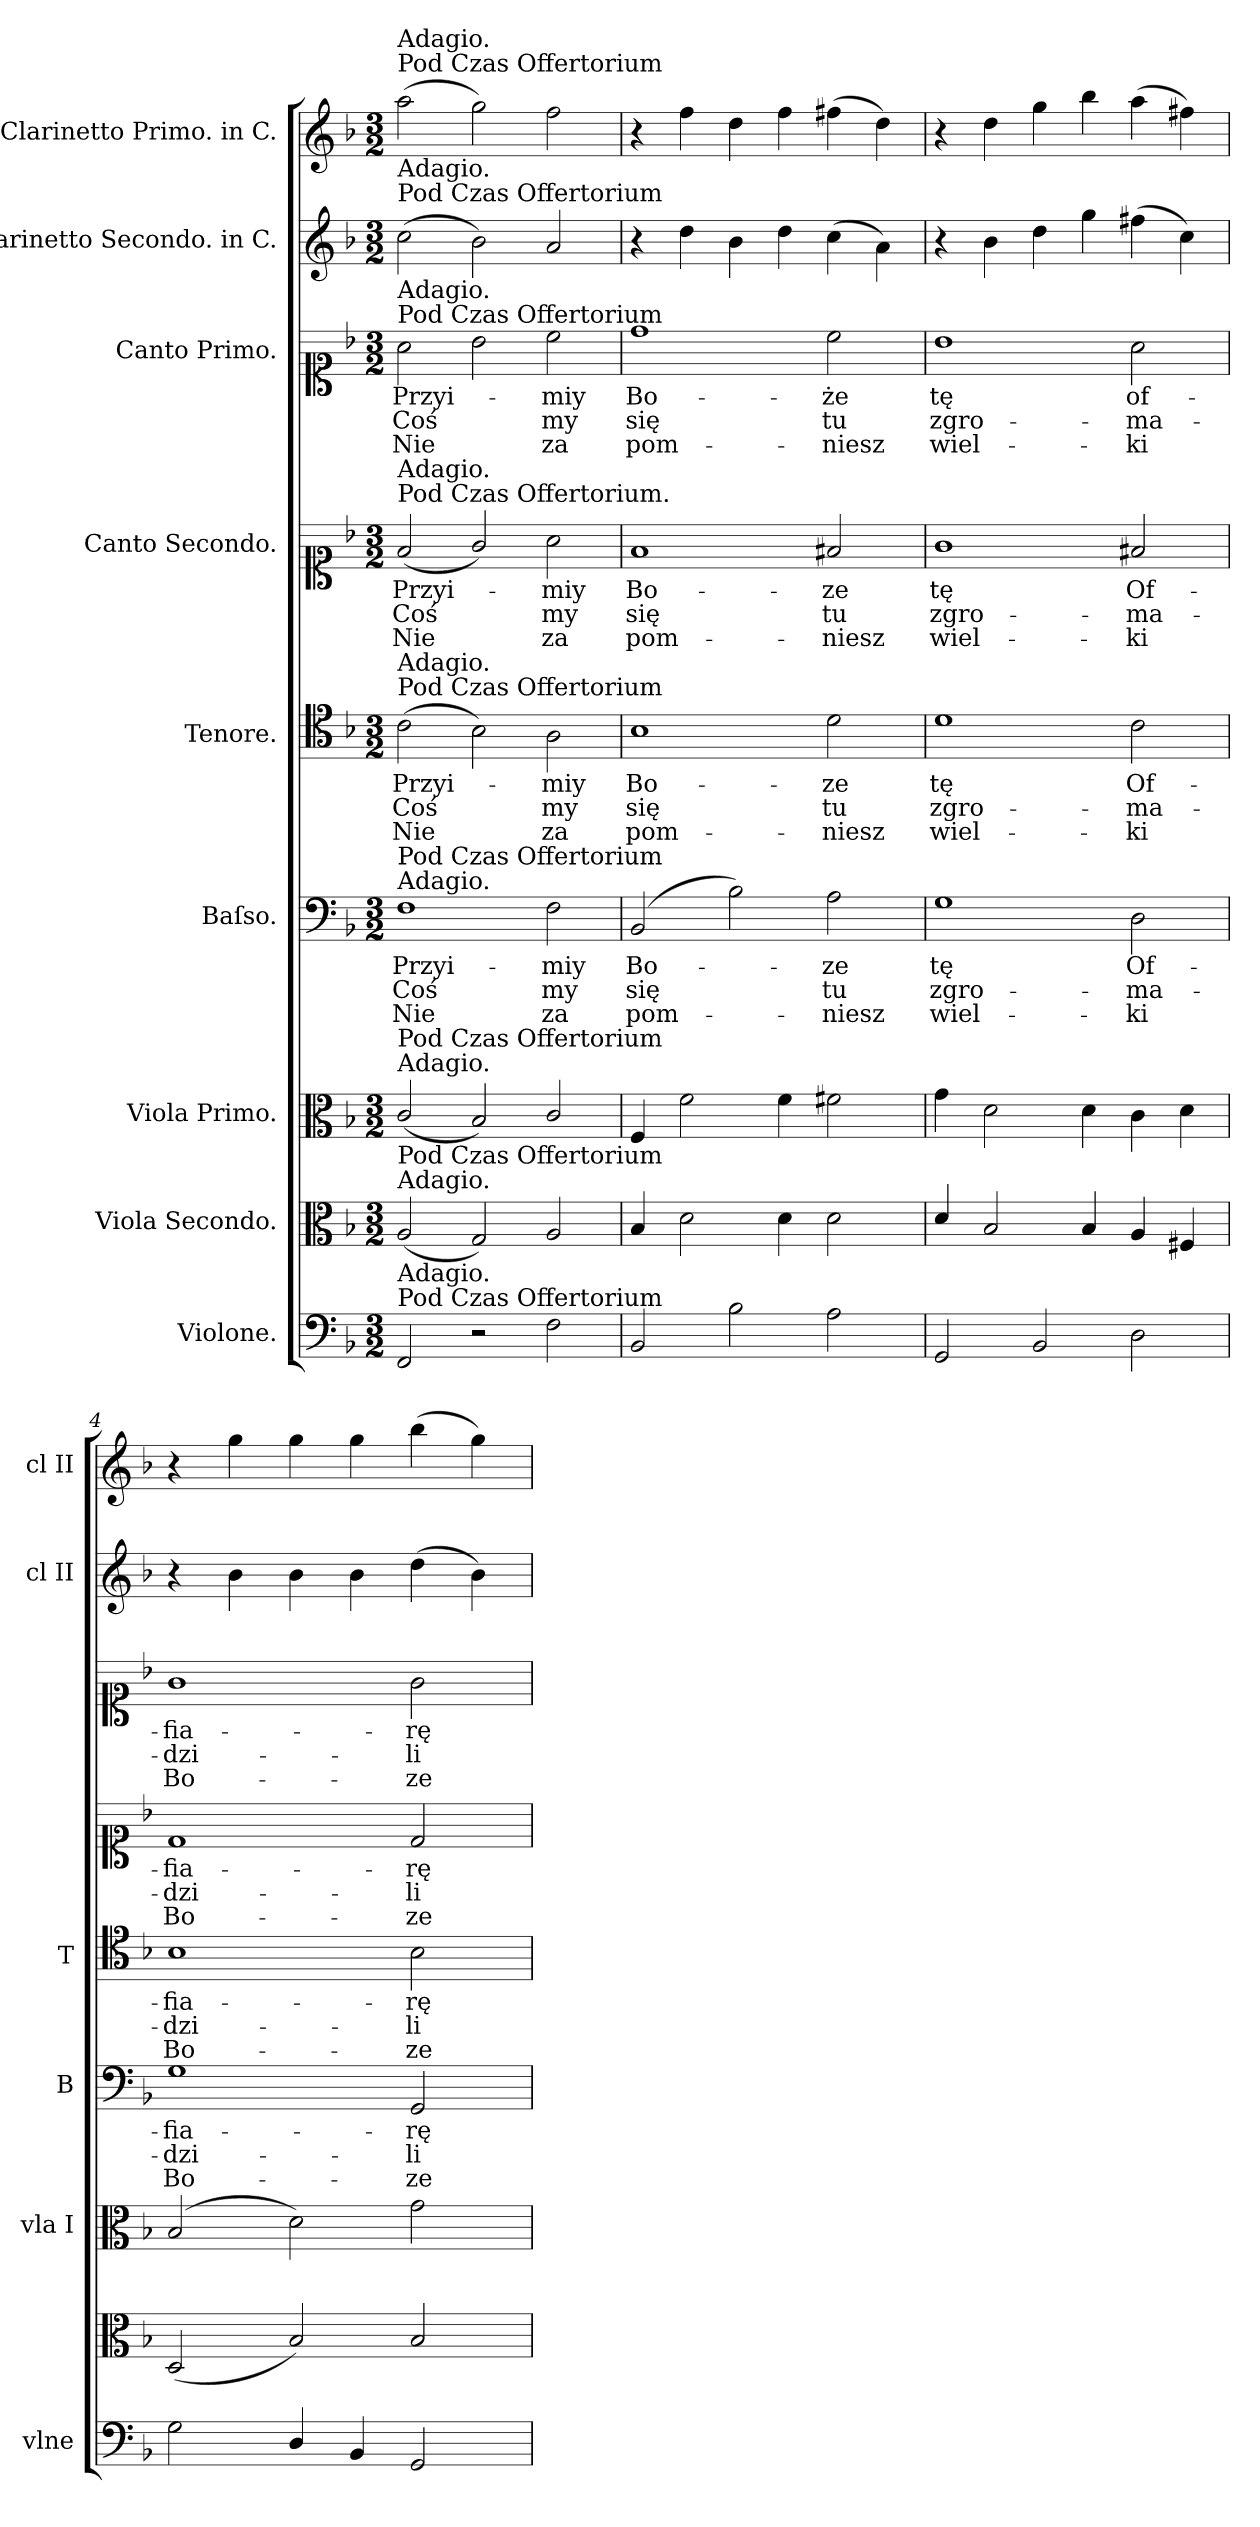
**kern	**dynam	**kern	**dynam	**kern	**dynam	**kern	**text	**text	**text	**dynam	**kern	**text	**text	**text	**dynam	**kern	**text	**text	**text	**dynam	**kern	**text	**text	**text	**dynam	**kern	**dynam	**kern	**dynam
*part9	*part9	*part8	*part8	*part7	*part7	*part6	*part6	*part6	*part6	*part6	*part5	*part5	*part5	*part5	*part5	*part4	*part4	*part4	*part4	*part4	*part3	*part3	*part3	*part3	*part3	*part2	*part2	*part1	*part1
*staff9	*staff9	*staff8	*staff8	*staff7	*staff7	*staff6	*staff6	*staff6	*staff6	*staff6	*staff5	*staff5	*staff5	*staff5	*staff5	*staff4	*staff4	*staff4	*staff4	*staff4	*staff3	*staff3	*staff3	*staff3	*staff3	*staff2	*staff2	*staff1	*staff1
*I"Violone.	*	*I"Viola Secondo.	*	*I"Viola Primo.	*	*I"Baſso.	*	*	*	*	*I"Tenore.	*	*	*	*	*I"Canto Secondo.	*	*	*	*	*I"Canto Primo.	*	*	*	*	*I"Clarinetto Secondo. in C.	*	*I"Clarinetto Primo. in C.	*
*I'vlne	*	*	*	*I'vla I	*	*I'B	*	*	*	*	*I'T	*	*	*	*	*	*	*	*	*	*	*	*	*	*	*I'cl II	*	*I'cl II	*
*clefF4	*	*clefC3	*	*clefC3	*	*clefF4	*	*	*	*	*clefC4	*	*	*	*	*clefC1	*	*	*	*	*clefC1	*	*	*	*	*clefG2	*	*clefG2	*
*k[b-]	*	*k[b-]	*	*k[b-]	*	*k[b-]	*	*	*	*	*k[b-]	*	*	*	*	*k[b-]	*	*	*	*	*k[b-]	*	*	*	*	*k[b-]	*	*k[b-]	*
*F:	*	*F:	*	*F:	*	*F:	*	*	*	*	*F:	*	*	*	*	*F:	*	*	*	*	*F:	*	*	*	*	*F:	*	*F:	*
*M3/2	*	*M3/2	*	*M3/2	*	*M3/2	*	*	*	*	*M3/2	*	*	*	*	*M3/2	*	*	*	*	*M3/2	*	*	*	*	*M3/2	*	*M3/2	*
=1	=1	=1	=1	=1	=1	=1	=1	=1	=1	=1	=1	=1	=1	=1	=1	=1	=1	=1	=1	=1	=1	=1	=1	=1	=1	=1	=1	=1	=1
!	!	!	!	!	!	!	!	!	!	!	!	!	!	!	!	!	!	!	!	!	!	!	!	!	!	!	!	!LO:TX:a:t=Pod Czas Offertorium	!
!	!	!	!	!	!	!	!	!	!	!	!	!	!	!	!	!	!	!	!	!	!	!	!	!	!	!	!	!LO:TX:a:t=Adagio.	!
!	!	!	!	!	!	!	!	!	!	!	!	!	!	!	!	!	!	!	!	!	!	!	!	!	!	!LO:TX:a:t=Pod Czas Offertorium	!	!	!
!	!	!	!	!	!	!	!	!	!	!	!	!	!	!	!	!	!	!	!	!	!	!	!	!	!	!LO:TX:a:t=Adagio.	!	!	!
!	!	!	!	!	!	!	!	!	!	!	!	!	!	!	!	!	!	!	!	!	!LO:TX:a:t=Pod Czas Offertorium	!	!	!	!	!	!	!	!
!	!	!	!	!	!	!	!	!	!	!	!	!	!	!	!	!	!	!	!	!	!LO:TX:a:t=Adagio.	!	!	!	!	!	!	!	!
!	!	!	!	!	!	!	!	!	!	!	!	!	!	!	!	!LO:TX:a:t=Pod Czas Offertorium.	!	!	!	!	!	!	!	!	!	!	!	!	!
!	!	!	!	!	!	!	!	!	!	!	!	!	!	!	!	!LO:TX:a:t=Adagio.	!	!	!	!	!	!	!	!	!	!	!	!	!
!	!	!	!	!	!	!	!	!	!	!	!LO:TX:a:t=Pod Czas Offertorium	!	!	!	!	!	!	!	!	!	!	!	!	!	!	!	!	!	!
!	!	!	!	!	!	!	!	!	!	!	!LO:TX:a:t=Adagio.	!	!	!	!	!	!	!	!	!	!	!	!	!	!	!	!	!	!
!	!	!	!	!	!	!LO:TX:a:t=Adagio.	!	!	!	!	!	!	!	!	!	!	!	!	!	!	!	!	!	!	!	!	!	!	!
!	!	!	!	!	!	!LO:TX:a:t=Pod Czas Offertorium	!	!	!	!	!	!	!	!	!	!	!	!	!	!	!	!	!	!	!	!	!	!	!
!	!	!	!	!LO:TX:a:t=Adagio.	!	!	!	!	!	!	!	!	!	!	!	!	!	!	!	!	!	!	!	!	!	!	!	!	!
!	!	!	!	!LO:TX:a:t=Pod Czas Offertorium	!	!	!	!	!	!	!	!	!	!	!	!	!	!	!	!	!	!	!	!	!	!	!	!	!
!	!	!LO:TX:a:t=Adagio.	!	!	!	!	!	!	!	!	!	!	!	!	!	!	!	!	!	!	!	!	!	!	!	!	!	!	!
!	!	!LO:TX:a:t=Pod Czas Offertorium	!	!	!	!	!	!	!	!	!	!	!	!	!	!	!	!	!	!	!	!	!	!	!	!	!	!	!
!LO:TX:a:t=Pod Czas Offertorium	!	!	!	!	!	!	!	!	!	!	!	!	!	!	!	!	!	!	!	!	!	!	!	!	!	!	!	!	!
!LO:TX:a:t=Adagio.	!	!	!	!	!	!	!	!	!	!	!	!	!	!	!	!	!	!	!	!	!	!	!	!	!	!	!	!	!
2FF/	.	(2A/	for	(2c/	for	1F	Przyi-	Coś	Nie	.	(2c\	Przyi-	Coś	Nie	.	(2f/	Przyi-	Coś	Nie	.	2a\	Przyi-	Coś	Nie	.	(2cc\	for.	(2aa\	for.
2r	.	2G/)	.	2B-/)	.	.	.	.	.	.	2B-\)	.	.	.	.	2g/)	.	.	.	.	2b-\	.	.	.	.	2b-\)	.	2gg\)	.
!	!LO:DY:a	!	!	!	!	!	!	!	!	!	!	!	!	!	!	!	!	!	!	!	!	!	!	!	!	!	!	!	!
2F\	for.	2A/	.	2c/	.	2F\	-miy	my	za	.	2A\	-miy	my	za	.	2a\	-miy	my	za	.	2cc\	-miy	my	za	.	2a/	.	2ff\	.
=2	=2	=2	=2	=2	=2	=2	=2	=2	=2	=2	=2	=2	=2	=2	=2	=2	=2	=2	=2	=2	=2	=2	=2	=2	=2	=2	=2	=2	=2
!	!	!	!	!	!	!	!	!	!	!LO:DY:a	!	!	!	!	!LO:DY:a	!	!	!	!	!LO:DY:a	!	!	!	!	!LO:DY:a	!	!	!	!
2BB-/	.	4B-/	.	4F/	.	(2BB-/	Bo-	się	pom-	for.	1B-	Bo-	się	pom-	for	1f	Bo-	się	pom-	for	1dd	Bo-	się	pom-	for	4r	.	4r	.
.	.	2d\	.	2f\	.	.	.	.	.	.	.	.	.	.	.	.	.	.	.	.	.	.	.	.	.	4dd\	.	4ff\	.
2B-\	.	.	.	.	.	2B-\)	.	.	.	.	.	.	.	.	.	.	.	.	.	.	.	.	.	.	.	4b-\	.	4dd\	.
.	.	4d\	.	4f\	.	.	.	.	.	.	.	.	.	.	.	.	.	.	.	.	.	.	.	.	.	4dd\	.	4ff\	.
2A\	.	2d\	.	2f#X\	.	2A\	-ze	tu	-niesz	.	2d\	-ze	tu	-niesz	.	2f#X/	-ze	tu	-niesz	.	2cc\	-że	tu	-niesz	.	(4cc\	.	(4ff#X\	.
.	.	.	.	.	.	.	.	.	.	.	.	.	.	.	.	.	.	.	.	.	.	.	.	.	.	4a\)	.	4dd\)	.
=3	=3	=3	=3	=3	=3	=3	=3	=3	=3	=3	=3	=3	=3	=3	=3	=3	=3	=3	=3	=3	=3	=3	=3	=3	=3	=3	=3	=3	=3
2GG/	.	4d/	.	4g\	.	1G	tę	zgro-	wiel-	.	1d	tę	zgro-	wiel-	.	1g	tę	zgro-	wiel-	.	1b-	tę	zgro-	wiel-	.	4r	.	4r	.
.	.	2B-/	.	2d\	.	.	.	.	.	.	.	.	.	.	.	.	.	.	.	.	.	.	.	.	.	4b-\	.	4dd\	.
2BB-/	.	.	.	.	.	.	.	.	.	.	.	.	.	.	.	.	.	.	.	.	.	.	.	.	.	4dd\	.	4gg\	.
.	.	4B-/	.	4d\	.	.	.	.	.	.	.	.	.	.	.	.	.	.	.	.	.	.	.	.	.	4gg\	.	4bb-\	.
2D\	.	4A/	.	4c\	.	2D\	Of-	-ma-	-ki	.	2c\	Of-	-ma-	-ki	.	2f#X/	Of-	-ma-	-ki	.	2a\	of-	-ma-	-ki	.	(4ff#X\	.	(4aa\	.
.	.	4F#X/	.	4d\	.	.	.	.	.	.	.	.	.	.	.	.	.	.	.	.	.	.	.	.	.	4cc\)	.	4ff#X\)	.
=4	=4	=4	=4	=4	=4	=4	=4	=4	=4	=4	=4	=4	=4	=4	=4	=4	=4	=4	=4	=4	=4	=4	=4	=4	=4	=4	=4	=4	=4
2G\	.	(2D/	.	(2B-/	.	1G	-fia-	-dzi-	Bo-	.	1B-	-fia-	-dzi-	Bo-	.	1d	-fia-	-dzi-	Bo-	.	1g	-fia-	-dzi-	Bo-	.	4r	.	4r	.
.	.	.	.	.	.	.	.	.	.	.	.	.	.	.	.	.	.	.	.	.	.	.	.	.	.	4b-\	.	4gg\	.
4D/	.	2B-/)	.	2d\)	.	.	.	.	.	.	.	.	.	.	.	.	.	.	.	.	.	.	.	.	.	4b-\	.	4gg\	.
4BB-/	.	.	.	.	.	.	.	.	.	.	.	.	.	.	.	.	.	.	.	.	.	.	.	.	.	4b-\	.	4gg\	.
2GG/	.	2B-/	.	2g\	.	2GG/	-rę	-li	-ze	.	2B-\	-rę	-li	-ze	.	2d/	-rę	-li	-ze	.	2g\	-rę	-li	-ze	.	(4dd\	.	(4bb-\	.
.	.	.	.	.	.	.	.	.	.	.	.	.	.	.	.	.	.	.	.	.	.	.	.	.	.	4b-\)	.	4gg\)	.
=	=	=	=	=	=	=	=	=	=	=	=	=	=	=	=	=	=	=	=	=	=	=	=	=	=	=	=	=	=
*-	*-	*-	*-	*-	*-	*-	*-	*-	*-	*-	*-	*-	*-	*-	*-	*-	*-	*-	*-	*-	*-	*-	*-	*-	*-	*-	*-	*-	*-
